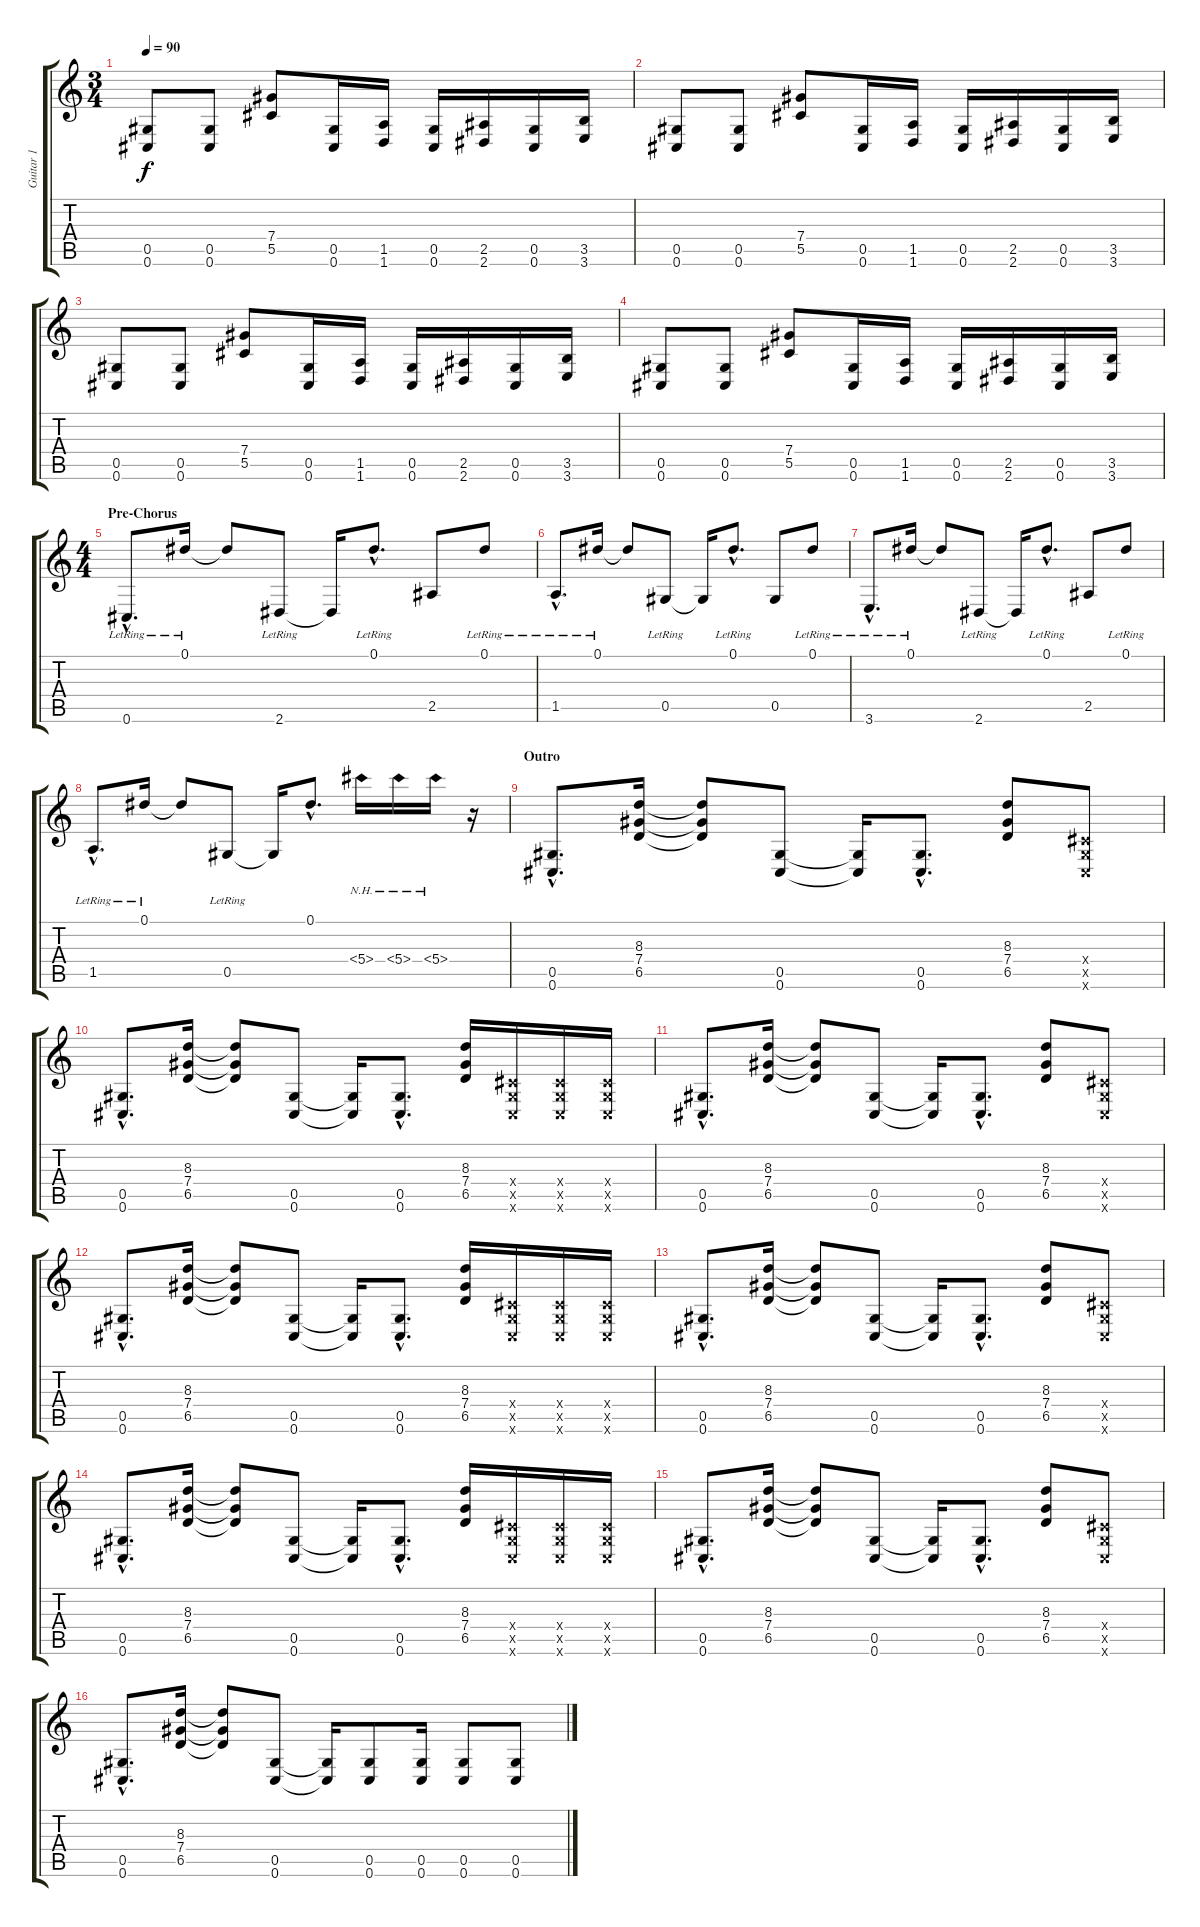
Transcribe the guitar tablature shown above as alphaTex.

\track ("Guitar 1" "Guitar 1") {instrument distortionguitar}
\staff {score tabs}
\tuning (Eb4 Bb3 Gb3 Db3 Ab2 Db2) {hide}
\ts (3 4)
\tempo 90
\clef g2
\ks c
(0.5 0.6).8{dy f} (0.5 0.6).8 (7.4 5.5).8 (0.5 0.6).16 (1.5 1.6).16 (0.5 0.6).16 (2.5 2.6).16 (0.5 0.6).16 (3.5 3.6).16 |
(0.5 0.6).8 (0.5 0.6).8 (7.4 5.5).8 (0.5 0.6).16 (1.5 1.6).16 (0.5 0.6).16 (2.5 2.6).16 (0.5 0.6).16 (3.5 3.6).16 |
(0.5 0.6).8 (0.5 0.6).8 (7.4 5.5).8 (0.5 0.6).16 (1.5 1.6).16 (0.5 0.6).16 (2.5 2.6).16 (0.5 0.6).16 (3.5 3.6).16 |
(0.5 0.6).8 (0.5 0.6).8 (7.4 5.5).8 (0.5 0.6).16 (1.5 1.6).16 (0.5 0.6).16 (2.5 2.6).16 (0.5 0.6).16 (3.5 3.6).16 |
\ts (4 4)
\section ("" "Pre-Chorus")
0.6{hac lr}.8{d} 0.1{lr}.16 0.1{t}.8 2.6{lr}.8 2.6{t}.16 0.1{hac lr}.8{d} 2.5.8 0.1{lr}.8 |
1.5{hac lr}.8{d} 0.1{lr}.16 0.1{t}.8 0.5{lr}.8 0.5{t}.16 0.1{hac lr}.8{d} 0.5.8 0.1{lr}.8 |
3.6{hac lr}.8{d} 0.1{lr}.16 0.1{t}.8 2.6{lr}.8 2.6{t}.16 0.1{hac lr}.8{d} 2.5.8 0.1{lr}.8 |
1.5{hac lr}.8{d} 0.1{lr}.16 0.1{t}.8 0.5{lr}.8 0.5{t}.16 0.1{hac}.8{d} 5.4{nh}.16 5.4{nh}.16 5.4{nh}.16 r.16 |
\section ("" "Outro")
(0.5{hac} 0.6{hac}).8{d} (8.3 7.4 6.5).16 (8.3{t} 7.4{t} 6.5{t}).8 (0.5 0.6).8 (0.5{t} 0.6{t}).16 (0.5{hac} 0.6{hac}).8{d} (8.3 7.4 6.5).8 (0.4{x} 0.5{x} 0.6{x}).8 |
(0.5{hac} 0.6{hac}).8{d} (8.3 7.4 6.5).16 (8.3{t} 7.4{t} 6.5{t}).8 (0.5 0.6).8 (0.5{t} 0.6{t}).16 (0.5{hac} 0.6{hac}).8{d} (8.3 7.4 6.5).16 (0.4{x} 0.5{x} 0.6{x}).16 (0.4{x} 0.5{x} 0.6{x}).16 (0.4{x} 0.5{x} 0.6{x}).16 |
(0.5{hac} 0.6{hac}).8{d} (8.3 7.4 6.5).16 (8.3{t} 7.4{t} 6.5{t}).8 (0.5 0.6).8 (0.5{t} 0.6{t}).16 (0.5{hac} 0.6{hac}).8{d} (8.3 7.4 6.5).8 (0.4{x} 0.5{x} 0.6{x}).8 |
(0.5{hac} 0.6{hac}).8{d} (8.3 7.4 6.5).16 (8.3{t} 7.4{t} 6.5{t}).8 (0.5 0.6).8 (0.5{t} 0.6{t}).16 (0.5{hac} 0.6{hac}).8{d} (8.3 7.4 6.5).16 (0.4{x} 0.5{x} 0.6{x}).16 (0.4{x} 0.5{x} 0.6{x}).16 (0.4{x} 0.5{x} 0.6{x}).16 |
(0.5{hac} 0.6{hac}).8{d} (8.3 7.4 6.5).16 (8.3{t} 7.4{t} 6.5{t}).8 (0.5 0.6).8 (0.5{t} 0.6{t}).16 (0.5{hac} 0.6{hac}).8{d} (8.3 7.4 6.5).8 (0.4{x} 0.5{x} 0.6{x}).8 |
(0.5{hac} 0.6{hac}).8{d} (8.3 7.4 6.5).16 (8.3{t} 7.4{t} 6.5{t}).8 (0.5 0.6).8 (0.5{t} 0.6{t}).16 (0.5{hac} 0.6{hac}).8{d} (8.3 7.4 6.5).16 (0.4{x} 0.5{x} 0.6{x}).16 (0.4{x} 0.5{x} 0.6{x}).16 (0.4{x} 0.5{x} 0.6{x}).16 |
(0.5{hac} 0.6{hac}).8{d} (8.3 7.4 6.5).16 (8.3{t} 7.4{t} 6.5{t}).8 (0.5 0.6).8 (0.5{t} 0.6{t}).16 (0.5{hac} 0.6{hac}).8{d} (8.3 7.4 6.5).8 (0.4{x} 0.5{x} 0.6{x}).8 |
(0.5{hac} 0.6{hac}).8{d} (8.3 7.4 6.5).16 (8.3{t} 7.4{t} 6.5{t}).8 (0.5 0.6).8 (0.5{t} 0.6{t}).16 (0.5 0.6).8 (0.5 0.6).16 (0.5 0.6).8 (0.5 0.6).8
